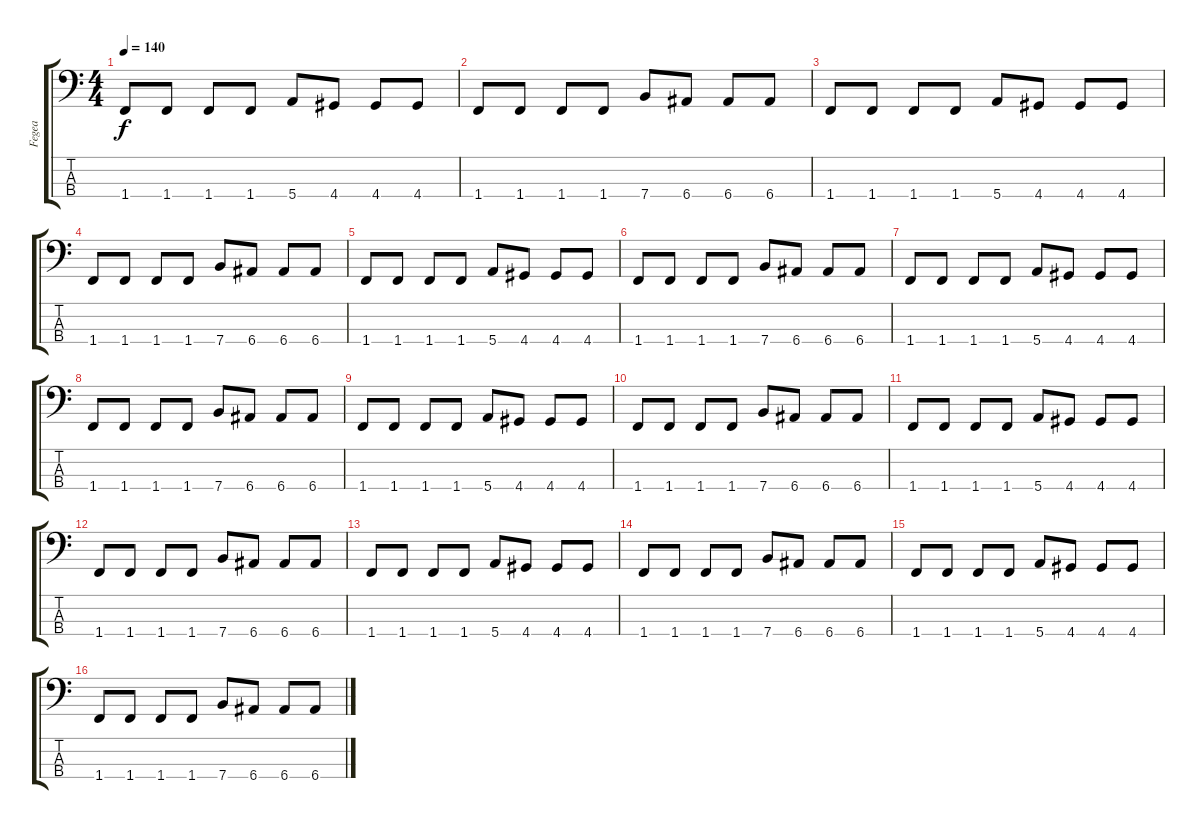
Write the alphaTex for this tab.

\track ("Fegea" "Fegea") {instrument electricbassfinger}
\staff {score tabs}
\tuning (G2 D2 A1 E1) {hide}
\ts (4 4)
\tempo 140
\clef f4
\ks c
1.4.8{dy f} 1.4.8 1.4.8 1.4.8 5.4.8 4.4.8 4.4.8 4.4.8 |
1.4.8 1.4.8 1.4.8 1.4.8 7.4.8 6.4.8 6.4.8 6.4.8 |
1.4.8 1.4.8 1.4.8 1.4.8 5.4.8 4.4.8 4.4.8 4.4.8 |
1.4.8 1.4.8 1.4.8 1.4.8 7.4.8 6.4.8 6.4.8 6.4.8 |
1.4.8 1.4.8 1.4.8 1.4.8 5.4.8 4.4.8 4.4.8 4.4.8 |
1.4.8 1.4.8 1.4.8 1.4.8 7.4.8 6.4.8 6.4.8 6.4.8 |
1.4.8 1.4.8 1.4.8 1.4.8 5.4.8 4.4.8 4.4.8 4.4.8 |
1.4.8 1.4.8 1.4.8 1.4.8 7.4.8 6.4.8 6.4.8 6.4.8 |
1.4.8 1.4.8 1.4.8 1.4.8 5.4.8 4.4.8 4.4.8 4.4.8 |
1.4.8 1.4.8 1.4.8 1.4.8 7.4.8 6.4.8 6.4.8 6.4.8 |
1.4.8 1.4.8 1.4.8 1.4.8 5.4.8 4.4.8 4.4.8 4.4.8 |
1.4.8 1.4.8 1.4.8 1.4.8 7.4.8 6.4.8 6.4.8 6.4.8 |
1.4.8 1.4.8 1.4.8 1.4.8 5.4.8 4.4.8 4.4.8 4.4.8 |
1.4.8 1.4.8 1.4.8 1.4.8 7.4.8 6.4.8 6.4.8 6.4.8 |
1.4.8 1.4.8 1.4.8 1.4.8 5.4.8 4.4.8 4.4.8 4.4.8 |
1.4.8 1.4.8 1.4.8 1.4.8 7.4.8 6.4.8 6.4.8 6.4.8
